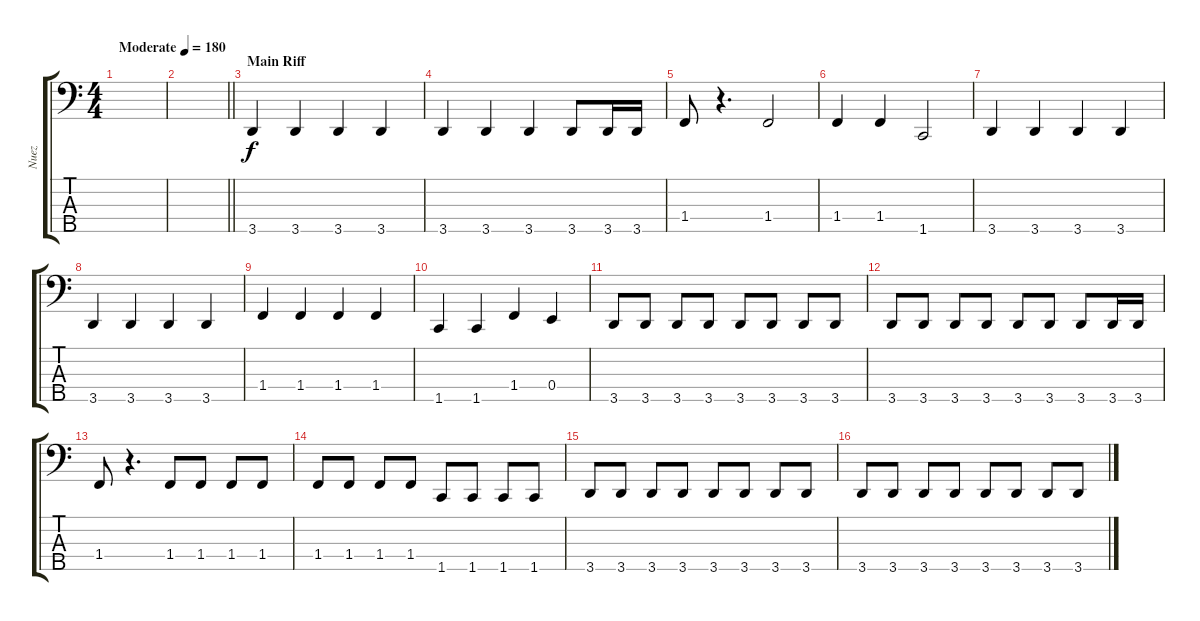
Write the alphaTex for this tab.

\track ("Nuez" "Nuez") {instrument slapbass2}
\staff {score tabs}
\tuning (G2 D2 A1 E1 B0) {hide}
\ts (4 4)
\tempo (180 "Moderate")
\clef f4
\ks c
|
\barLineRight lightlight
|
\section ("" "Main Riff")
3.5.4 3.5.4 3.5.4 3.5.4 |
3.5.4 3.5.4 3.5.4 3.5.8 3.5.16 3.5.16 |
1.4.8 r.4{d} 1.4.2 |
1.4.4 1.4.4 1.5.2 |
3.5.4 3.5.4 3.5.4 3.5.4 |
3.5.4 3.5.4 3.5.4 3.5.4 |
1.4.4 1.4.4 1.4.4 1.4.4 |
1.5.4 1.5.4 1.4.4 0.4.4 |
3.5.8 3.5.8 3.5.8 3.5.8 3.5.8 3.5.8 3.5.8 3.5.8 |
3.5.8 3.5.8 3.5.8 3.5.8 3.5.8 3.5.8 3.5.8 3.5.16 3.5.16 |
1.4.8 r.4{d} 1.4.8 1.4.8 1.4.8 1.4.8 |
1.4.8 1.4.8 1.4.8 1.4.8 1.5.8 1.5.8 1.5.8 1.5.8 |
3.5.8 3.5.8 3.5.8 3.5.8 3.5.8 3.5.8 3.5.8 3.5.8 |
3.5.8 3.5.8 3.5.8 3.5.8 3.5.8 3.5.8 3.5.8 3.5.8
